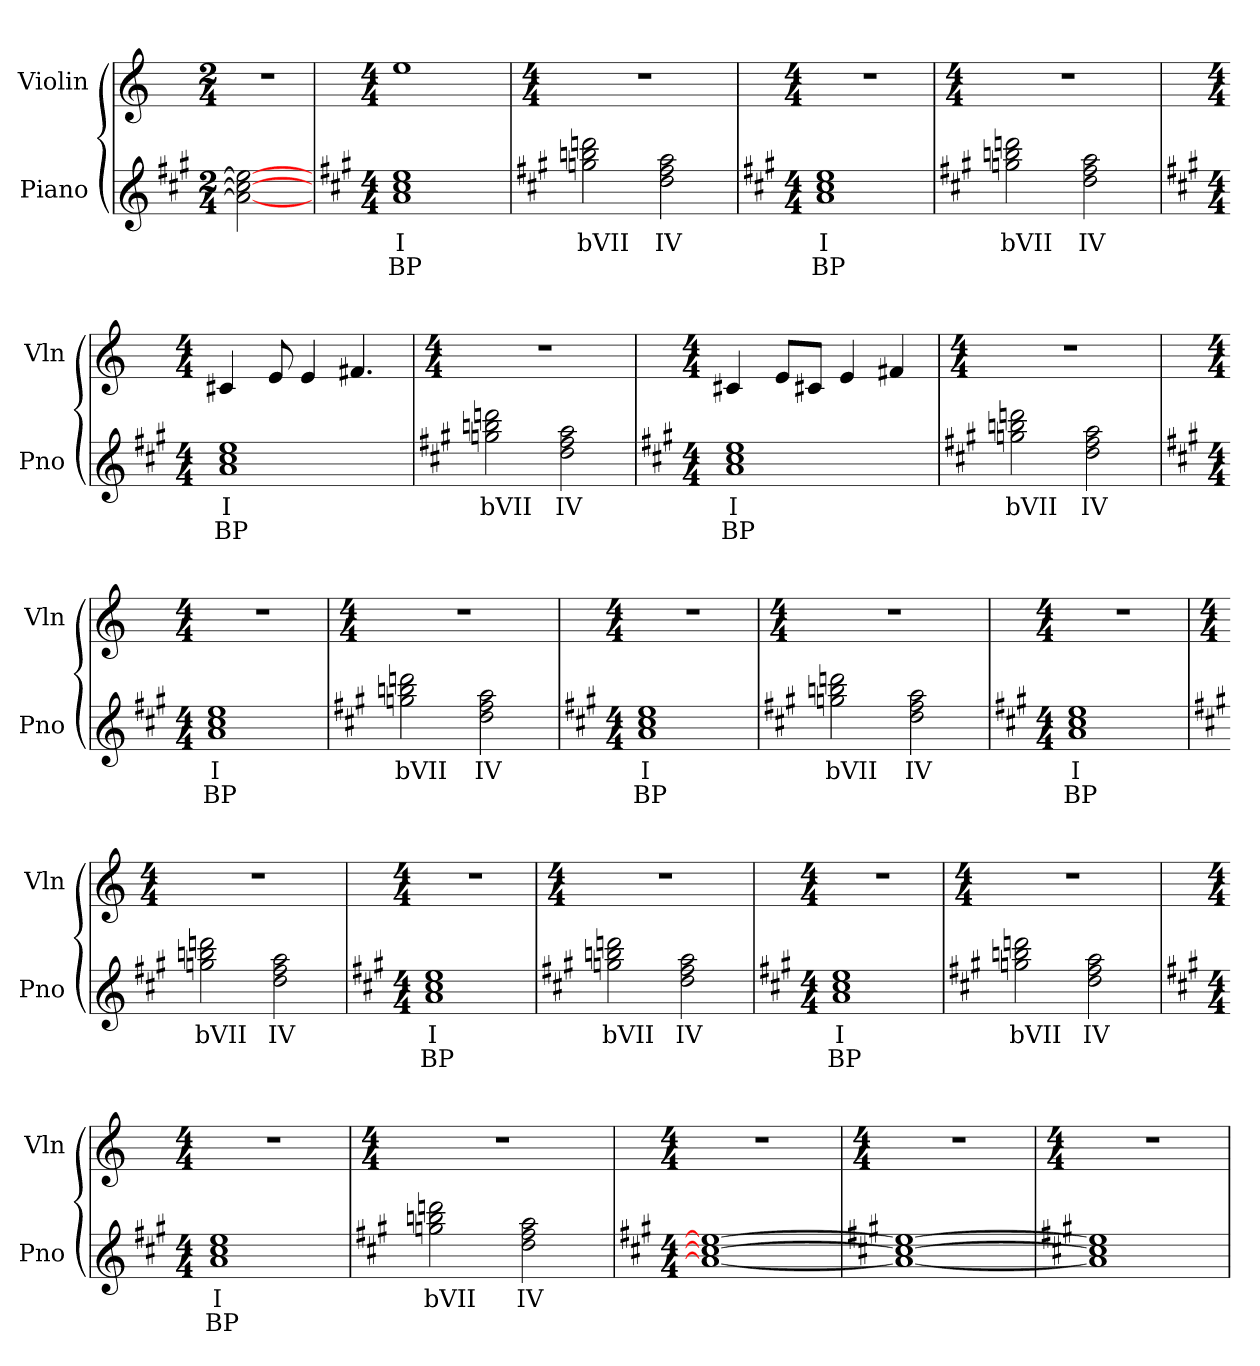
**kern	**text	**text	**kern
*part2	*part2	*part2	*part1
*staff2	*staff2	*staff2	*staff1
*I"Piano	*	*	*I"Violin
*I'Pno	*	*	*I'Vln
*k[f#c#g#]	*	*	*
*A:	*	*	*
*M2/4	*	*	*M2/4
=	=	=	=
2a_ 2cc#_ 2ee_	.	.	2r
=	=	=	=
*k[f#c#g#]	*	*	*
*A:	*	*	*
*M4/4	*	*	*M4/4
1a 1cc# 1ee	I	BP	1ee
=	=	=	=
*k[f#c#g#]	*	*	*
*A:	*	*	*
*	*	*	*M4/4
2ggn 2bbn 2dddn	bVII	.	1r
2dd 2ff# 2aa	IV	.	.
=	=	=	=
*k[f#c#g#]	*	*	*
*A:	*	*	*
*M4/4	*	*	*M4/4
1a 1cc# 1ee	I	BP	1r
=	=	=	=
*k[f#c#g#]	*	*	*
*A:	*	*	*
*	*	*	*M4/4
2ggn 2bbn 2dddn	bVII	.	1r
2dd 2ff# 2aa	IV	.	.
=	=	=	=
*k[f#c#g#]	*	*	*
*A:	*	*	*
*M4/4	*	*	*M4/4
1a 1cc# 1ee	I	BP	4c#X
.	.	.	8e
.	.	.	4e
.	.	.	4.f#X
=	=	=	=
*k[f#c#g#]	*	*	*
*A:	*	*	*
*	*	*	*M4/4
2ggn 2bbn 2dddn	bVII	.	1r
2dd 2ff# 2aa	IV	.	.
=	=	=	=
*k[f#c#g#]	*	*	*
*A:	*	*	*
*M4/4	*	*	*M4/4
1a 1cc# 1ee	I	BP	4c#X
.	.	.	8eL
.	.	.	8c#XJ
.	.	.	4e
.	.	.	4f#X
=	=	=	=
*k[f#c#g#]	*	*	*
*A:	*	*	*
*	*	*	*M4/4
2ggn 2bbn 2dddn	bVII	.	1r
2dd 2ff# 2aa	IV	.	.
=	=	=	=
*k[f#c#g#]	*	*	*
*A:	*	*	*
*M4/4	*	*	*M4/4
1a 1cc# 1ee	I	BP	1r
=	=	=	=
*k[f#c#g#]	*	*	*
*A:	*	*	*
*	*	*	*M4/4
2ggn 2bbn 2dddn	bVII	.	1r
2dd 2ff# 2aa	IV	.	.
=	=	=	=
*k[f#c#g#]	*	*	*
*A:	*	*	*
*M4/4	*	*	*M4/4
1a 1cc# 1ee	I	BP	1r
=	=	=	=
*k[f#c#g#]	*	*	*
*A:	*	*	*
*	*	*	*M4/4
2ggn 2bbn 2dddn	bVII	.	1r
2dd 2ff# 2aa	IV	.	.
=	=	=	=
*k[f#c#g#]	*	*	*
*A:	*	*	*
*M4/4	*	*	*M4/4
1a 1cc# 1ee	I	BP	1r
=	=	=	=
*k[f#c#g#]	*	*	*
*A:	*	*	*
*	*	*	*M4/4
2ggn 2bbn 2dddn	bVII	.	1r
2dd 2ff# 2aa	IV	.	.
=	=	=	=
*k[f#c#g#]	*	*	*
*A:	*	*	*
*M4/4	*	*	*M4/4
1a 1cc# 1ee	I	BP	1r
=	=	=	=
*k[f#c#g#]	*	*	*
*A:	*	*	*
*	*	*	*M4/4
2ggn 2bbn 2dddn	bVII	.	1r
2dd 2ff# 2aa	IV	.	.
=	=	=	=
*k[f#c#g#]	*	*	*
*A:	*	*	*
*M4/4	*	*	*M4/4
1a 1cc# 1ee	I	BP	1r
=	=	=	=
*k[f#c#g#]	*	*	*
*A:	*	*	*
*	*	*	*M4/4
2ggn 2bbn 2dddn	bVII	.	1r
2dd 2ff# 2aa	IV	.	.
=	=	=	=
*k[f#c#g#]	*	*	*
*A:	*	*	*
*M4/4	*	*	*M4/4
1a 1cc# 1ee	I	BP	1r
=	=	=	=
*k[f#c#g#]	*	*	*
*A:	*	*	*
*	*	*	*M4/4
2ggn 2bbn 2dddn	bVII	.	1r
2dd 2ff# 2aa	IV	.	.
=	=	=	=
*k[f#c#g#]	*	*	*
*A:	*	*	*
*M4/4	*	*	*M4/4
1a_ 1cc#_ 1ee_	.	.	1r
=	=	=	=
*k[f#c#g#]	*	*	*
*A:	*	*	*
*	*	*	*M4/4
1a_ 1cc#_ 1ee_	.	.	1r
=	=	=	=
*k[f#c#g#]	*	*	*
*A:	*	*	*
*	*	*	*M4/4
1a] 1cc#] 1ee]	.	.	1r
=	=	=	=
*-	*-	*-	*-
